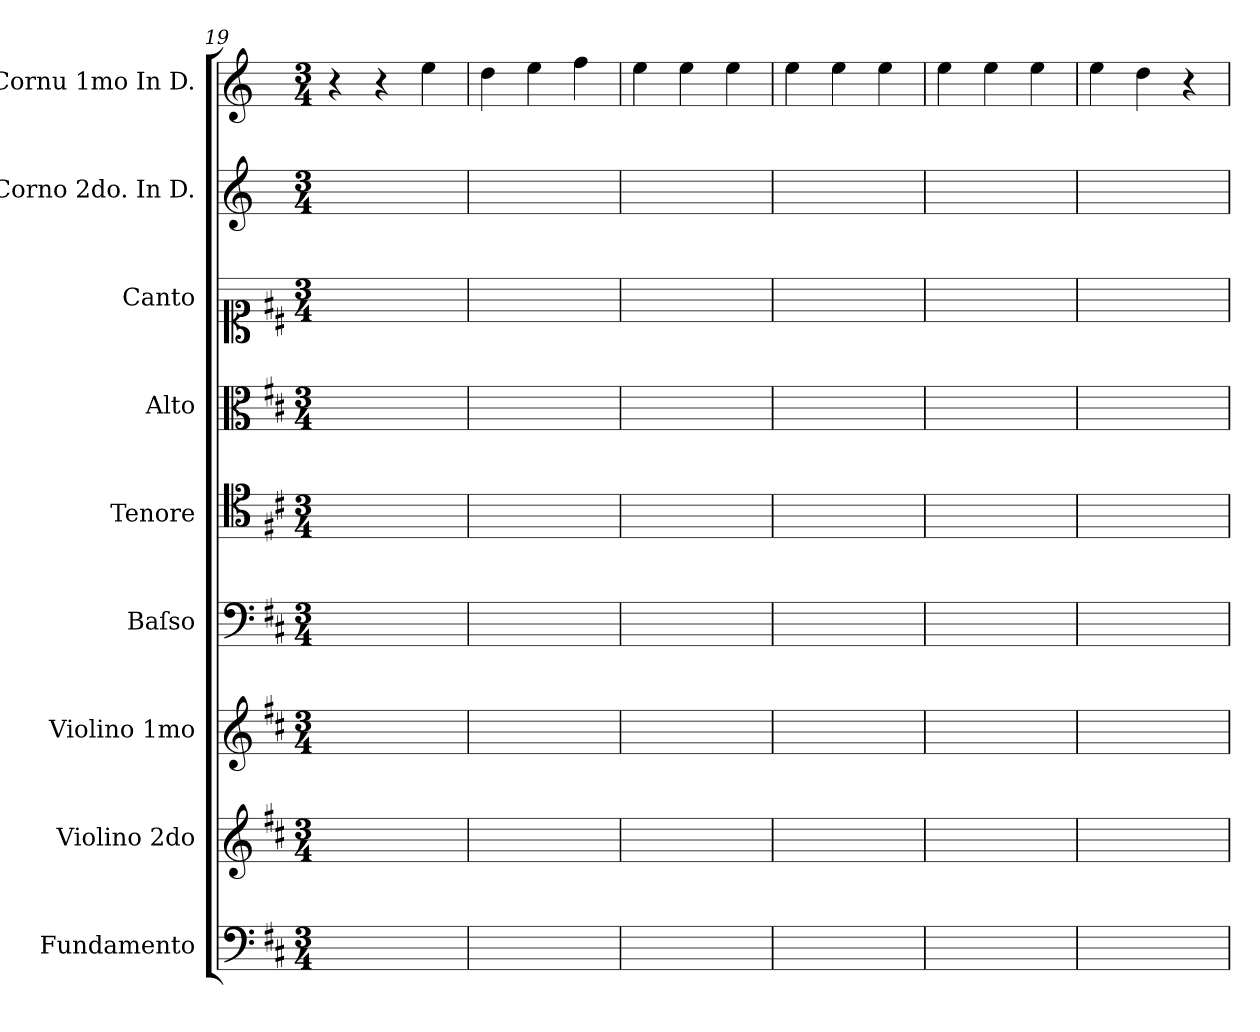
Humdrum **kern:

**kern	**kern	**kern	**kern	**kern	**kern	**kern	**kern	**kern
*part9	*part8	*part7	*part6	*part5	*part4	*part3	*part2	*part1
*staff9	*staff8	*staff7	*staff6	*staff5	*staff4	*staff3	*staff2	*staff1
*I"Fundamento	*I"Violino 2do	*I"Violino 1mo	*I"Baſso	*I"Tenore	*I"Alto	*I"Canto	*I"Corno 2do. In D.	*I"Cornu 1mo In D.
*	*I'vn 2	*I'vn 1	*I'B	*I'T	*I'A	*I'C	*	*I'cor I
*clefF4	*clefG2	*clefG2	*clefF4	*clefC4	*clefC3	*clefC1	*clefG2	*clefG2
*	*	*	*	*	*	*	*ITrd6c10	*ITrd6c10
*k[f#c#]	*k[f#c#]	*k[f#c#]	*k[f#c#]	*k[f#c#]	*k[f#c#]	*k[f#c#]	*k[f#c#]	*k[f#c#]
*M3/4	*M3/4	*M3/4	*M3/4	*M3/4	*M3/4	*M3/4	*M3/4	*M3/4
=19	=19	=19	=19	=19	=19	=19	=19	=19
2.ryy	2.ryy	2.ryy	2.ryy	2.ryy	2.ryy	2.ryy	2.ryy	4r
.	.	.	.	.	.	.	.	4r
.	.	.	.	.	.	.	.	4f#\
=20	=20	=20	=20	=20	=20	=20	=20	=20
2.ryy	2.ryy	2.ryy	2.ryy	2.ryy	2.ryy	2.ryy	2.ryy	4e\
.	.	.	.	.	.	.	.	4f#\
.	.	.	.	.	.	.	.	4g\
=21	=21	=21	=21	=21	=21	=21	=21	=21
2.ryy	2.ryy	2.ryy	2.ryy	2.ryy	2.ryy	2.ryy	2.ryy	4f#\
.	.	.	.	.	.	.	.	4f#\
.	.	.	.	.	.	.	.	4f#\
=22	=22	=22	=22	=22	=22	=22	=22	=22
2.ryy	2.ryy	2.ryy	2.ryy	2.ryy	2.ryy	2.ryy	2.ryy	4f#\
.	.	.	.	.	.	.	.	4f#\
.	.	.	.	.	.	.	.	4f#\
=23	=23	=23	=23	=23	=23	=23	=23	=23
2.ryy	2.ryy	2.ryy	2.ryy	2.ryy	2.ryy	2.ryy	2.ryy	4f#\
.	.	.	.	.	.	.	.	4f#\
.	.	.	.	.	.	.	.	4f#\
=24	=24	=24	=24	=24	=24	=24	=24	=24
2.ryy	2.ryy	2.ryy	2.ryy	2.ryy	2.ryy	2.ryy	2.ryy	4f#\
.	.	.	.	.	.	.	.	4e\
.	.	.	.	.	.	.	.	4r
=	=	=	=	=	=	=	=	=
*-	*-	*-	*-	*-	*-	*-	*-	*-
